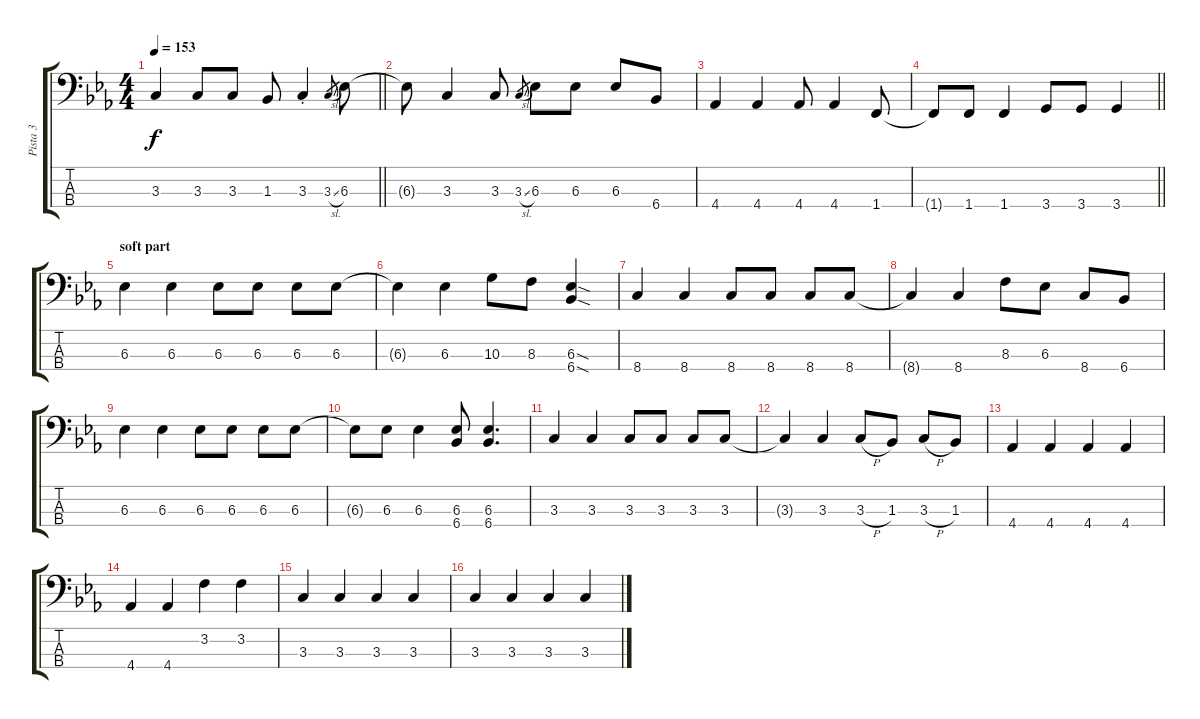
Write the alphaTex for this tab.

\track ("Pista 3" "Pista 3") {instrument electricbassfinger}
\staff {score tabs}
\tuning (G2 D2 A1 E1) {hide}
\ts (4 4)
\tempo 153
\clef f4
\barLineRight lightlight
\ks eb
3.3.4{dy f} 3.3.8 3.3.8 1.3.8 3.3{st}.4 3.3{sl}.8{gr} 6.3.8 |
6.3{t}.8 3.3.4 3.3.8 3.3{sl}.8{gr} 6.3.8 6.3.8 6.3.8 6.4.8 |
4.4.4 4.4.4 4.4.8 4.4.4 1.4.8 |
\barLineRight lightlight
1.4{t}.8 1.4.8 1.4.4 3.4.8 3.4.8 3.4.4 |
\section ("" "soft part")
6.3.4 6.3.4 6.3.8 6.3.8 6.3.8 6.3.8 |
6.3{t}.4 6.3.4 10.3.8 8.3.8 (6.3{sod} 6.4{sod}).4 |
8.4.4 8.4.4 8.4.8 8.4.8 8.4.8 8.4.8 |
8.4{t}.4 8.4.4 8.3.8 6.3.8 8.4.8 6.4.8 |
6.3.4 6.3.4 6.3.8 6.3.8 6.3.8 6.3.8 |
6.3{t}.8 6.3.8 6.3.4 (6.3 6.4).8 (6.3 6.4).4{d} |
3.3.4 3.3.4 3.3.8 3.3.8 3.3.8 3.3.8 |
3.3{t}.4 3.3.4 3.3{h}.8 1.3.8 3.3{h}.8 1.3.8 |
4.4.4 4.4.4 4.4.4 4.4.4 |
4.4.4 4.4.4 3.2.4 3.2.4 |
3.3.4 3.3.4 3.3.4 3.3.4 |
3.3.4 3.3.4 3.3.4 3.3.4
